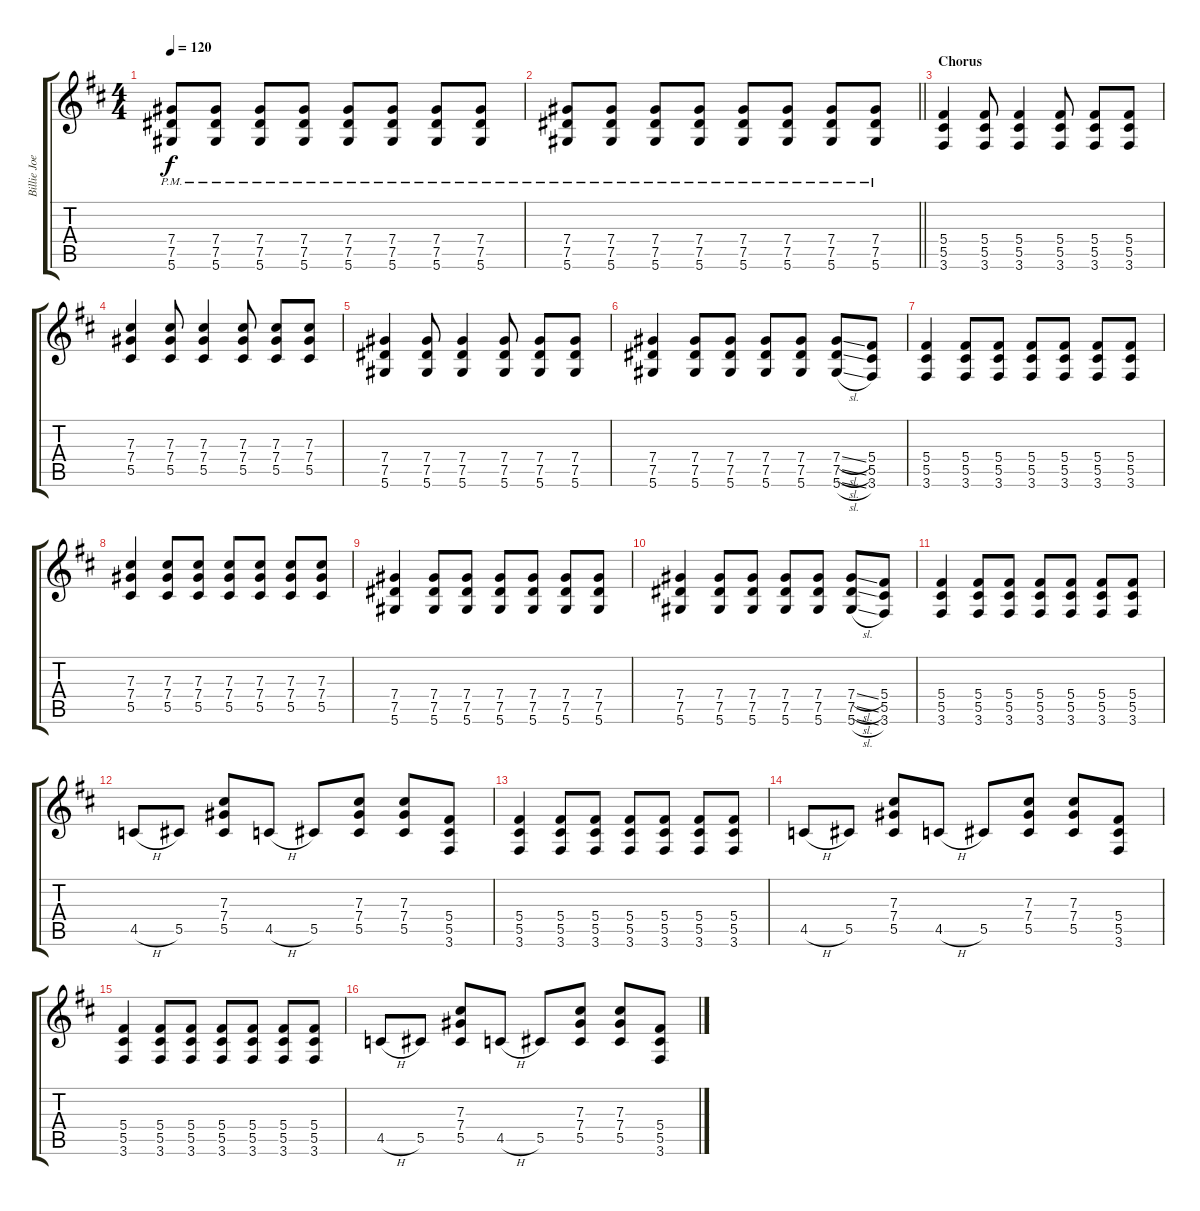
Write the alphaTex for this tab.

\track ("Billie Joe" "Billie Joe") {instrument distortionguitar}
\staff {score tabs}
\tuning (Eb4 Bb3 Gb3 Db3 Ab2 Eb2) {hide}
\ts (4 4)
\tempo 120
\clef g2
\ks d
(7.4{pm} 7.5{pm} 5.6{pm}).8{dy f} (7.4{pm} 7.5{pm} 5.6{pm}).8 (7.4{pm} 7.5{pm} 5.6{pm}).8 (7.4{pm} 7.5{pm} 5.6{pm}).8 (7.4{pm} 7.5{pm} 5.6{pm}).8 (7.4{pm} 7.5{pm} 5.6{pm}).8 (7.4{pm} 7.5{pm} 5.6{pm}).8 (7.4{pm} 7.5{pm} 5.6{pm}).8 |
\barLineRight lightlight
(7.4{pm} 7.5{pm} 5.6{pm}).8 (7.4{pm} 7.5{pm} 5.6{pm}).8 (7.4{pm} 7.5{pm} 5.6{pm}).8 (7.4{pm} 7.5{pm} 5.6{pm}).8 (7.4{pm} 7.5{pm} 5.6{pm}).8 (7.4{pm} 7.5{pm} 5.6{pm}).8 (7.4{pm} 7.5{pm} 5.6{pm}).8 (7.4{pm} 7.5{pm} 5.6{pm}).8 |
\section ("" "Chorus")
(5.4 5.5 3.6).4 (5.4 5.5 3.6).8 (5.4 5.5 3.6).4 (5.4 5.5 3.6).8 (5.4 5.5 3.6).8 (5.4 5.5 3.6).8 |
(7.3 7.4 5.5).4 (7.3 7.4 5.5).8 (7.3 7.4 5.5).4 (7.3 7.4 5.5).8 (7.3 7.4 5.5).8 (7.3 7.4 5.5).8 |
(7.4 7.5 5.6).4 (7.4 7.5 5.6).8 (7.4 7.5 5.6).4 (7.4 7.5 5.6).8 (7.4 7.5 5.6).8 (7.4 7.5 5.6).8 |
(7.4 7.5 5.6).4 (7.4 7.5 5.6).8 (7.4 7.5 5.6).8 (7.4 7.5 5.6).8 (7.4 7.5 5.6).8 (7.4{sl} 7.5{sl} 5.6{sl}).8 (5.4 5.5 3.6).8 |
(5.4 5.5 3.6).4 (5.4 5.5 3.6).8 (5.4 5.5 3.6).8 (5.4 5.5 3.6).8 (5.4 5.5 3.6).8 (5.4 5.5 3.6).8 (5.4 5.5 3.6).8 |
(7.3 7.4 5.5).4 (7.3 7.4 5.5).8 (7.3 7.4 5.5).8 (7.3 7.4 5.5).8 (7.3 7.4 5.5).8 (7.3 7.4 5.5).8 (7.3 7.4 5.5).8 |
(7.4 7.5 5.6).4 (7.4 7.5 5.6).8 (7.4 7.5 5.6).8 (7.4 7.5 5.6).8 (7.4 7.5 5.6).8 (7.4 7.5 5.6).8 (7.4 7.5 5.6).8 |
(7.4 7.5 5.6).4 (7.4 7.5 5.6).8 (7.4 7.5 5.6).8 (7.4 7.5 5.6).8 (7.4 7.5 5.6).8 (7.4{sl} 7.5{sl} 5.6{sl}).8 (5.4 5.5 3.6).8 |
(5.4 5.5 3.6).4 (5.4 5.5 3.6).8 (5.4 5.5 3.6).8 (5.4 5.5 3.6).8 (5.4 5.5 3.6).8 (5.4 5.5 3.6).8 (5.4 5.5 3.6).8 |
4.5{h}.8 5.5.8 (7.3 7.4 5.5).8 4.5{h}.8 5.5.8 (7.3 7.4 5.5).8 (7.3 7.4 5.5).8 (5.4 5.5 3.6).8 |
(5.4 5.5 3.6).4 (5.4 5.5 3.6).8 (5.4 5.5 3.6).8 (5.4 5.5 3.6).8 (5.4 5.5 3.6).8 (5.4 5.5 3.6).8 (5.4 5.5 3.6).8 |
4.5{h}.8 5.5.8 (7.3 7.4 5.5).8 4.5{h}.8 5.5.8 (7.3 7.4 5.5).8 (7.3 7.4 5.5).8 (5.4 5.5 3.6).8 |
(5.4 5.5 3.6).4 (5.4 5.5 3.6).8 (5.4 5.5 3.6).8 (5.4 5.5 3.6).8 (5.4 5.5 3.6).8 (5.4 5.5 3.6).8 (5.4 5.5 3.6).8 |
4.5{h}.8 5.5.8 (7.3 7.4 5.5).8 4.5{h}.8 5.5.8 (7.3 7.4 5.5).8 (7.3 7.4 5.5).8 (5.4 5.5 3.6).8
